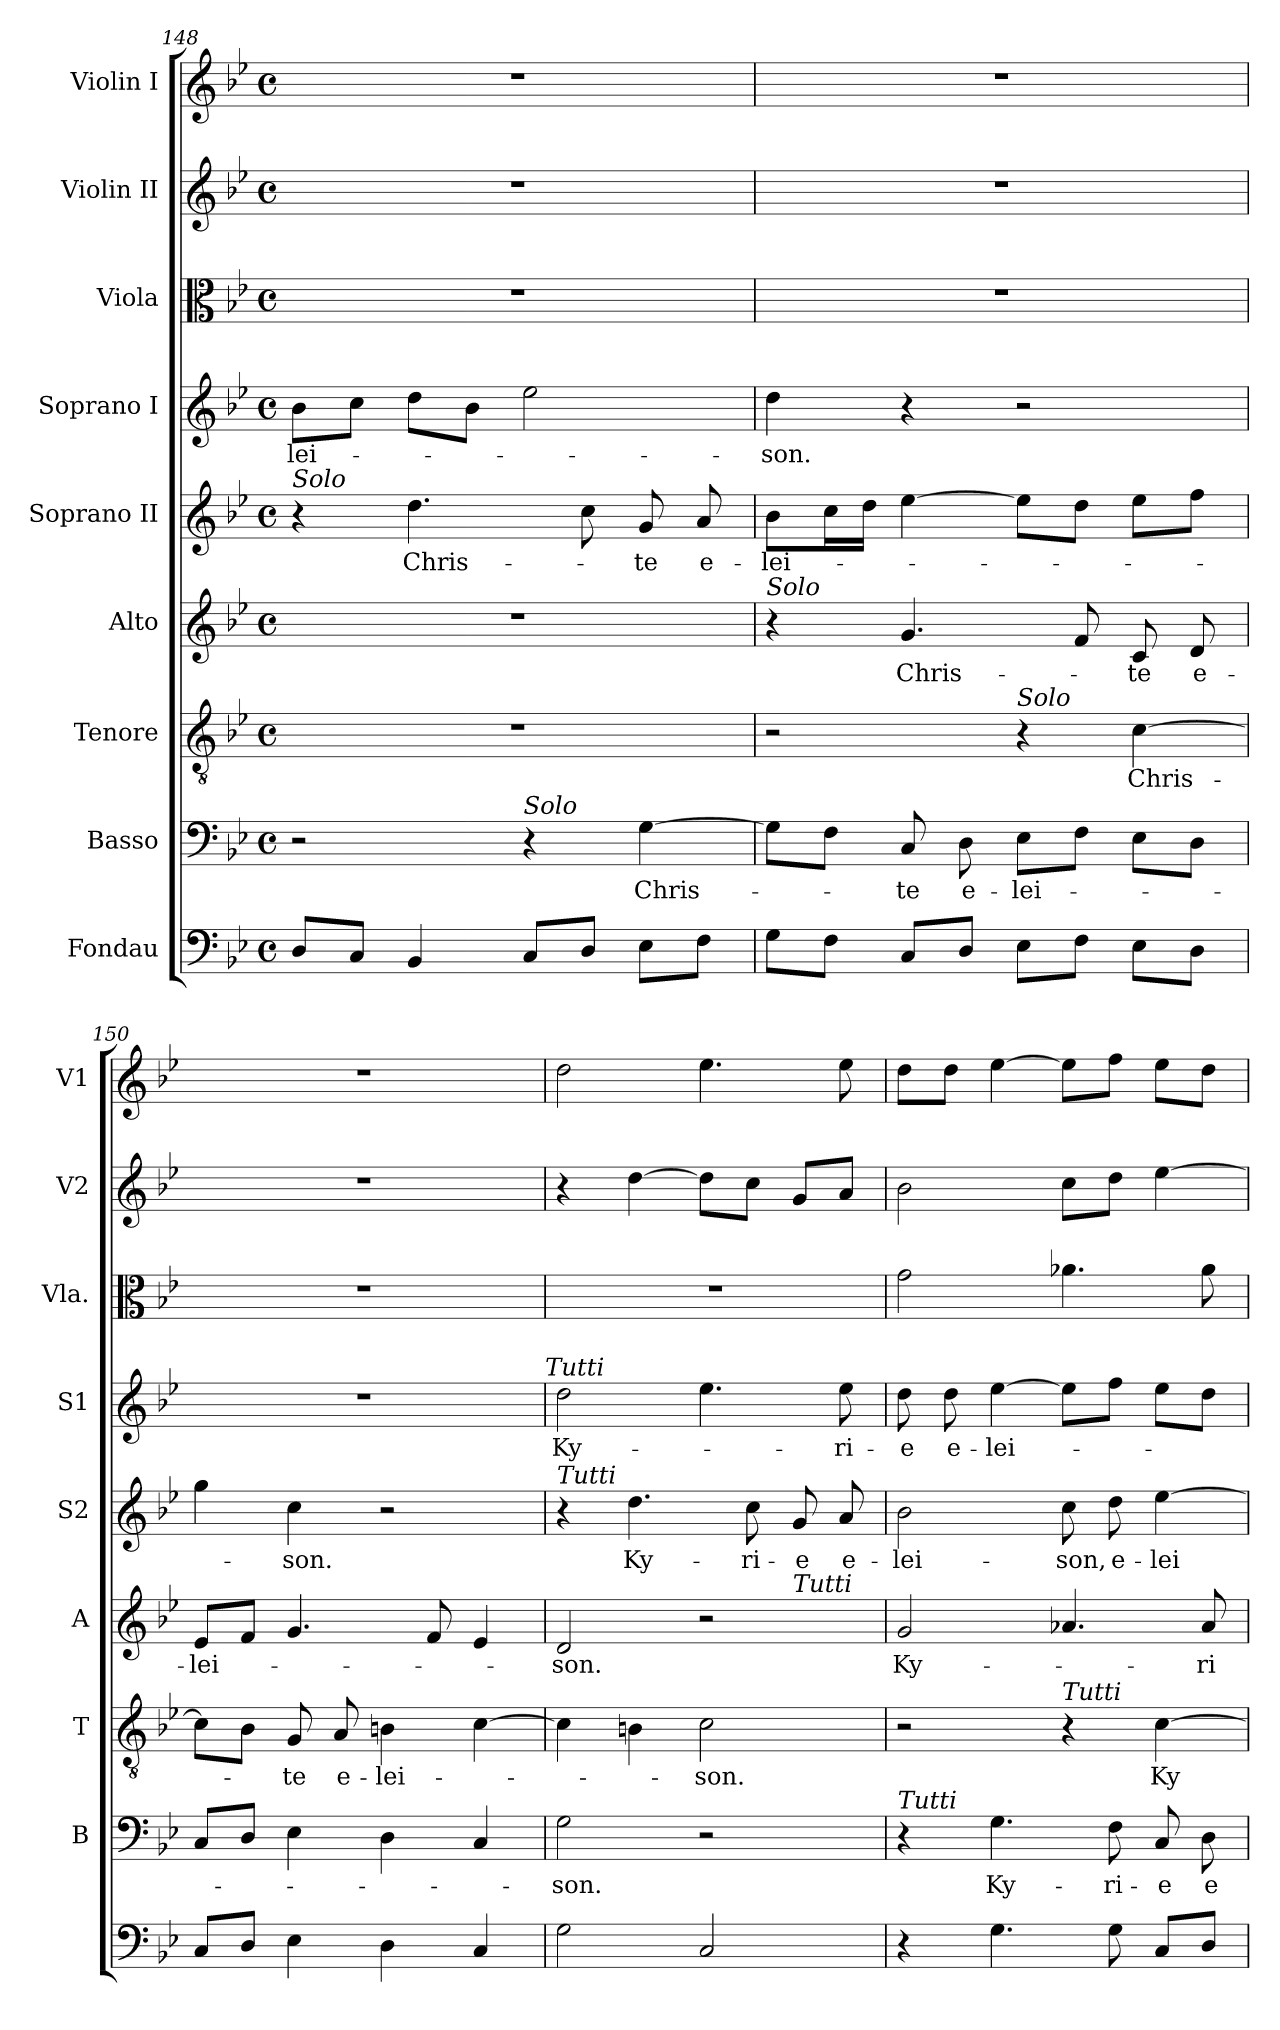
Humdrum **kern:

**kern	**kern	**text	**kern	**text	**kern	**text	**kern	**text	**kern	**text	**kern	**kern	**kern
*part9	*part8	*part8	*part7	*part7	*part6	*part6	*part5	*part5	*part4	*part4	*part3	*part2	*part1
*staff9	*staff8	*staff8	*staff7	*staff7	*staff6	*staff6	*staff5	*staff5	*staff4	*staff4	*staff3	*staff2	*staff1
*I"Fondau	*I"Basso	*	*I"Tenore	*	*I"Alto	*	*I"Soprano  II	*	*I"Soprano  I	*	*I"Viola	*I"Violin  II	*I"Violin  I
*	*I'B	*	*I'T	*	*I'A	*	*I'S2	*	*I'S1	*	*I'Vla.	*I'V2	*I'V1
*clefF4	*clefF4	*	*clefGv2	*	*clefG2	*	*clefG2	*	*clefG2	*	*clefC3	*clefG2	*clefG2
*k[b-e-]	*k[b-e-]	*	*k[b-e-]	*	*k[b-e-]	*	*k[b-e-]	*	*k[b-e-]	*	*k[b-e-]	*k[b-e-]	*k[b-e-]
*B-:	*B-:	*	*B-:	*	*B-:	*	*B-:	*	*B-:	*	*B-:	*B-:	*B-:
*M4/4	*M4/4	*	*M4/4	*	*M4/4	*	*M4/4	*	*M4/4	*	*M4/4	*M4/4	*M4/4
*met(c)	*met(c)	*	*met(c)	*	*met(c)	*	*met(c)	*	*met(c)	*	*met(c)	*met(c)	*met(c)
=148	=148	=148	=148	=148	=148	=148	=148	=148	=148	=148	=148	=148	=148
!	!	!	!	!	!	!	!LO:TX:a:i:t=Solo	!	!	!	!	!	!
!	!	!	!	!	!	!	!	!	!	!LO:LY:b	!	!	!
8D/L	2r	.	1r	.	1r	.	4r	.	8b-\L	-lei-	1r	1r	1r
8C/J	.	.	.	.	.	.	.	.	8cc\J	.	.	.	.
!	!	!	!	!	!	!	!	!LO:LY:b	!	!	!	!	!
4BB-/	.	.	.	.	.	.	4.dd\	Chris-	8dd\L	.	.	.	.
.	.	.	.	.	.	.	.	.	8b-\J	.	.	.	.
!	!LO:TX:a:i:t=Solo	!	!	!	!	!	!	!	!	!	!	!	!
8C/L	4r	.	.	.	.	.	.	.	2ee-\	.	.	.	.
8D/J	.	.	.	.	.	.	8cc\	.	.	.	.	.	.
!	!	!LO:LY:b	!	!	!	!	!	!LO:LY:b	!	!	!	!	!
8E-\L	[4G\	Chris-	.	.	.	.	8g/	-te	.	.	.	.	.
!	!	!	!	!	!	!	!	!LO:LY:b	!	!	!	!	!
8F\J	.	.	.	.	.	.	8a/	e-	.	.	.	.	.
=149	=149	=149	=149	=149	=149	=149	=149	=149	=149	=149	=149	=149	=149
!	!	!	!	!	!LO:TX:a:i:t=Solo	!	!	!	!	!	!	!	!
!	!	!	!	!	!	!	!	!LO:LY:b	!	!LO:LY:b	!	!	!
8G\L	8G\L]	.	2r	.	4r	.	8b-\L	-lei-	4dd\	-son.	1r	1r	1r
8F\J	8F\J	.	.	.	.	.	16cc\L	.	.	.	.	.	.
.	.	.	.	.	.	.	16dd\JJ	.	.	.	.	.	.
!	!	!LO:LY:b	!	!	!	!LO:LY:b	!	!	!	!	!	!	!
8C/L	8C/	-te	.	.	4.g/	Chris-	[4ee-\	.	4r	.	.	.	.
!	!	!LO:LY:b	!	!	!	!	!	!	!	!	!	!	!
8D/J	8D\	e-	.	.	.	.	.	.	.	.	.	.	.
!	!	!	!LO:TX:a:i:t=Solo	!	!	!	!	!	!	!	!	!	!
!	!	!LO:LY:b	!	!	!	!	!	!	!	!	!	!	!
8E-\L	8E-\L	-lei-	4r	.	.	.	8ee-\L]	.	2r	.	.	.	.
8F\J	8F\J	.	.	.	8f/	.	8dd\J	.	.	.	.	.	.
!	!	!	!	!LO:LY:b	!	!LO:LY:b	!	!	!	!	!	!	!
8E-\L	8E-\L	.	[4c\	Chris-	8c/	-te	8ee-\L	.	.	.	.	.	.
!	!	!	!	!	!	!LO:LY:b	!	!	!	!	!	!	!
8D\J	8D\J	.	.	.	8d/	e-	8ff\J	.	.	.	.	.	.
!!LO:PB:g=z
=150	=150	=150	=150	=150	=150	=150	=150	=150	=150	=150	=150	=150	=150
!	!	!	!	!	!	!LO:LY:b	!	!	!	!	!	!	!
8C/L	8C/L	.	8c\L]	.	8e-/L	-lei-	4gg\	.	1r	.	1r	1r	1r
8D/J	8D/J	.	8B-\J	.	8f/J	.	.	.	.	.	.	.	.
!	!	!	!	!LO:LY:b	!	!	!	!LO:LY:b	!	!	!	!	!
4E-\	4E-\	.	8G/	-te	4.g/	.	4cc\	-son.	.	.	.	.	.
!	!	!	!	!LO:LY:b	!	!	!	!	!	!	!	!	!
.	.	.	8A/	e-	.	.	.	.	.	.	.	.	.
!	!	!	!	!LO:LY:b	!	!	!	!	!	!	!	!	!
4D\	4D\	.	4Bn\	-lei-	.	.	2r	.	.	.	.	.	.
.	.	.	.	.	8f/	.	.	.	.	.	.	.	.
4C/	4C/	.	[4c\	.	4e-/	.	.	.	.	.	.	.	.
!	!	!	!	!	!	!	!	!	!LO:TX:a:i:t=Tutti	!	!	!	!
=151	=151	=151	=151	=151	=151	=151	=151	=151	=151	=151	=151	=151	=151
!	!	!	!	!	!	!	!LO:TX:a:i:t=Tutti	!	!	!	!	!	!
!	!	!LO:LY:b	!	!	!	!LO:LY:b	!	!	!	!LO:LY:b	!	!	!
*	*	*	*	*	*^	*	*	*	*	*	*	*	*
2G\	2G\	-son.	4c\]	.	2d/	2.ryy	-son.	4r	.	2dd\	Ky-	1r	4r	2dd\
!	!	!	!	!	!	!	!	!	!LO:LY:b	!	!	!	!	!
.	.	.	4Bn\	.	.	.	.	4.dd\	Ky-	.	.	.	[4dd\	.
!	!	!	!	!LO:LY:b	!	!	!	!	!	!	!	!	!	!
2C/	2r	.	2c\	-son.	2r	.	.	.	.	4.ee-\	.	.	8dd\L]	4.ee-\
!	!	!	!	!	!	!	!	!	!LO:LY:b	!	!	!	!	!
.	.	.	.	.	.	.	.	8cc\	-ri-	.	.	.	8cc\J	.
!	!	!	!	!	!	!LO:TX:a:i:t=Tutti	!	!	!	!	!	!	!	!
!	!	!	!	!	!	!	!	!	!LO:LY:b	!	!	!	!	!
.	.	.	.	.	.	4ryy	.	8g/	-e	.	.	.	8g/L	.
!	!	!	!	!	!	!	!	!	!LO:LY:b	!	!LO:LY:b	!	!	!
.	.	.	.	.	.	.	.	8a/	e-	8ee-\	-ri-	.	8a/J	8ee-\
=152	=152	=152	=152	=152	=152	=152	=152	=152	=152	=152	=152	=152	=152	=152
!	!LO:TX:a:i:t=Tutti	!	!	!	!	!	!	!	!	!	!	!	!	!
!	!	!	!	!	!	!	!LO:LY:b	!	!LO:LY:b	!	!LO:LY:b	!	!	!
*	*	*	*	*	*v	*v	*	*	*	*	*	*	*	*
4r	4r	.	2r	.	2g/	Ky-	2b-\	-lei-	8dd\	-e	2g\	2b-\	8dd\L
!	!	!	!	!	!	!	!	!	!	!LO:LY:b	!	!	!
.	.	.	.	.	.	.	.	.	8dd\	e-	.	.	8dd\J
!	!	!LO:LY:b	!	!	!	!	!	!	!	!LO:LY:b	!	!	!
4.G\	4.G\	Ky-	.	.	.	.	.	.	[4ee-\	-lei-	.	.	[4ee-\
!	!	!	!LO:TX:a:i:t=Tutti	!	!	!	!	!	!	!	!	!	!
!	!	!	!	!	!	!	!	!LO:LY:b	!	!	!	!	!
.	.	.	4r	.	4.a-X/	.	8cc\	-son,	8ee-\L]	.	4.a-X\	8cc\L	8ee-\L]
!	!	!LO:LY:b	!	!	!	!	!	!LO:LY:b	!	!	!	!	!
8G\	8F\	-ri-	.	.	.	.	8dd\	e-	8ff\J	.	.	8dd\J	8ff\J
!	!	!LO:LY:b	!	!LO:LY:b	!	!	!	!LO:LY:b	!	!	!	!	!
8C/L	8C/	-e	[4c\	Ky-	.	.	[4ee-\	-lei-	8ee-\L	.	.	[4ee-\	8ee-\L
!	!	!LO:LY:b	!	!	!	!LO:LY:b	!	!	!	!	!	!	!
8D/J	8D\	e-	.	.	8a-/	-ri-	.	.	8dd\J	.	8a-\	.	8dd\J
=	=	=	=	=	=	=	=	=	=	=	=	=	=
*-	*-	*-	*-	*-	*-	*-	*-	*-	*-	*-	*-	*-	*-
